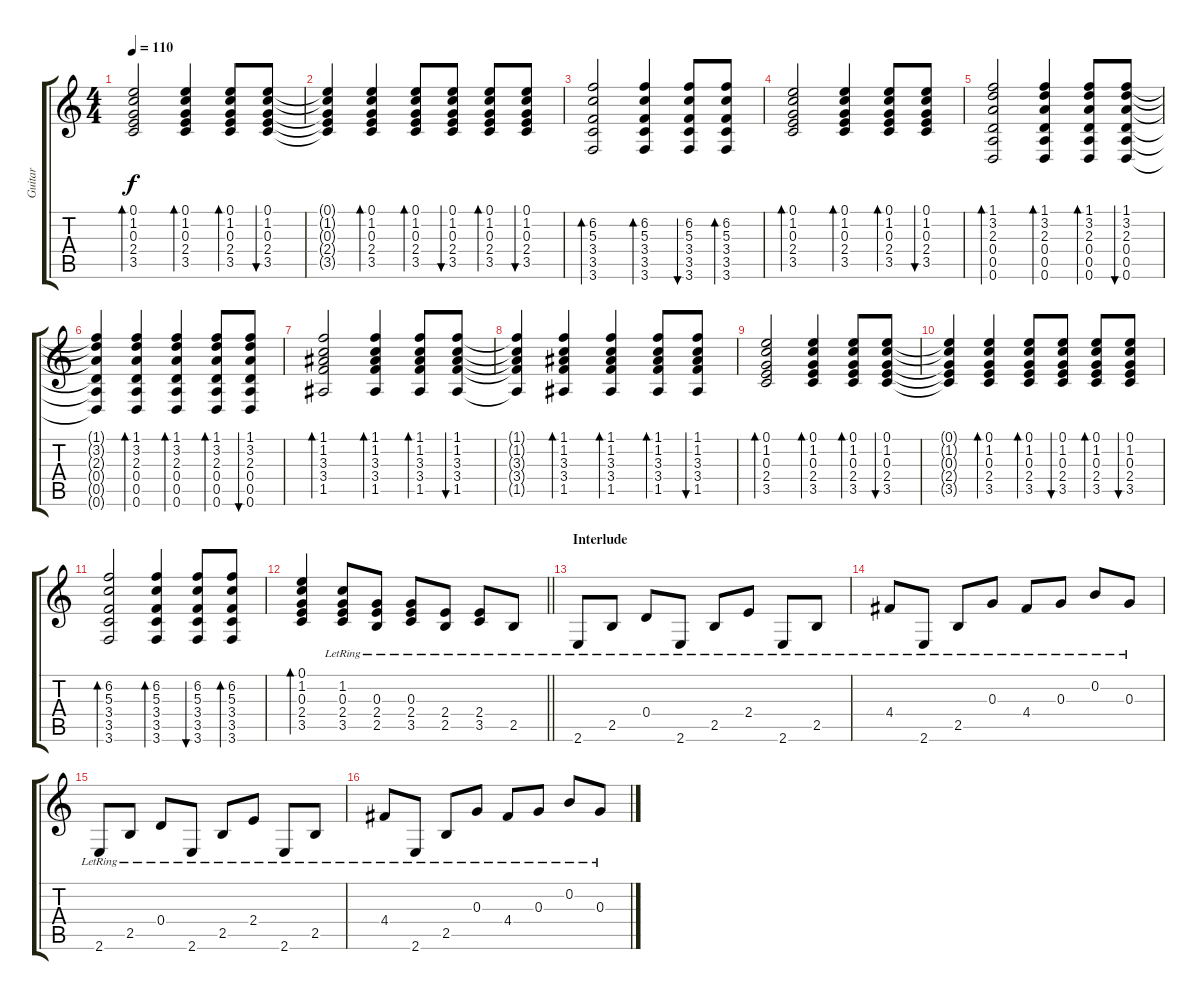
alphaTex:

\track ("Guitar" "Guitar") {instrument acousticguitarsteel}
\staff {score tabs}
\tuning (E4 B3 G3 D3 A2 D2) {hide}
\ts (4 4)
\tempo 110
\clef g2
\ks c
(0.1 1.2 0.3 2.4 3.5).2{bd 60 dy f} (0.1 1.2 0.3 2.4 3.5).4{bd 60} (0.1 1.2 0.3 2.4 3.5).8{bd 60} (0.1 1.2 0.3 2.4 3.5).8{bu 60} |
(0.1{t} 1.2{t} 0.3{t} 2.4{t} 3.5{t}).4 (0.1 1.2 0.3 2.4 3.5).4{bd 60} (0.1 1.2 0.3 2.4 3.5).8{bd 60} (0.1 1.2 0.3 2.4 3.5).8{bu 60} (0.1 1.2 0.3 2.4 3.5).8{bd 60} (0.1 1.2 0.3 2.4 3.5).8{bu 60} |
(6.2 5.3 3.4 3.5 3.6).2{bd 60} (6.2 5.3 3.4 3.5 3.6).4{bd 60} (6.2 5.3 3.4 3.5 3.6).8{bu 60} (6.2 5.3 3.4 3.5 3.6).8{bd 60} |
(0.1 1.2 0.3 2.4 3.5).2{bd 60} (0.1 1.2 0.3 2.4 3.5).4{bd 60} (0.1 1.2 0.3 2.4 3.5).8{bd 60} (0.1 1.2 0.3 2.4 3.5).8{bu 60} |
(1.1 3.2 2.3 0.4 0.5 0.6).2{bd 60} (1.1 3.2 2.3 0.4 0.5 0.6).4{bd 60} (1.1 3.2 2.3 0.4 0.5 0.6).8{bd 60} (1.1 3.2 2.3 0.4 0.5 0.6).8{bu 60} |
(1.1{t} 3.2{t} 2.3{t} 0.4{t} 0.5{t} 0.6{t}).4 (1.1 3.2 2.3 0.4 0.5 0.6).4{bd 60} (1.1 3.2 2.3 0.4 0.5 0.6).4{bd 60} (1.1 3.2 2.3 0.4 0.5 0.6).8{bd 60} (1.1 3.2 2.3 0.4 0.5 0.6).8{bu 60} |
(1.1 1.2 3.3 3.4 1.5).2{bd 60} (1.1 1.2 3.3 3.4 1.5).4{bd 60} (1.1 1.2 3.3 3.4 1.5).8{bd 60} (1.1 1.2 3.3 3.4 1.5).8{bu 60} |
(1.1{t} 1.2{t} 3.3{t} 3.4{t} 1.5{t}).4 (1.1 1.2 3.3 3.4 1.5).4{bd 60} (1.1 1.2 3.3 3.4 1.5).4{bd 60} (1.1 1.2 3.3 3.4 1.5).8{bd 60} (1.1 1.2 3.3 3.4 1.5).8{bu 60} |
(0.1 1.2 0.3 2.4 3.5).2{bd 60} (0.1 1.2 0.3 2.4 3.5).4{bd 60} (0.1 1.2 0.3 2.4 3.5).8{bd 60} (0.1 1.2 0.3 2.4 3.5).8{bu 60} |
(0.1{t} 1.2{t} 0.3{t} 2.4{t} 3.5{t}).4 (0.1 1.2 0.3 2.4 3.5).4{bd 60} (0.1 1.2 0.3 2.4 3.5).8{bd 60} (0.1 1.2 0.3 2.4 3.5).8{bu 60} (0.1 1.2 0.3 2.4 3.5).8{bd 60} (0.1 1.2 0.3 2.4 3.5).8{bu 60} |
(6.2 5.3 3.4 3.5 3.6).2{bd 60} (6.2 5.3 3.4 3.5 3.6).4{bd 60} (6.2 5.3 3.4 3.5 3.6).8{bu 60} (6.2 5.3 3.4 3.5 3.6).8{bd 60} |
\barLineRight lightlight
(0.1 1.2 0.3 2.4 3.5).4{bd 60} (1.2{lr} 0.3{lr} 2.4{lr} 3.5{lr}).8 (0.3{lr} 2.4{lr} 2.5{lr}).8 (0.3 2.4 3.5{lr}).8 (2.4 2.5{lr}).8 (2.4 3.5{lr}).8 2.5{lr}.8 |
\section ("" "Interlude")
2.6{lr}.8 2.5{lr}.8 0.4{lr}.8 2.6{lr}.8 2.5{lr}.8 2.4{lr}.8 2.6{lr}.8 2.5{lr}.8 |
4.4{lr}.8 2.6{lr}.8 2.5{lr}.8 0.3{lr}.8 4.4{lr}.8 0.3{lr}.8 0.2{lr}.8 0.3{lr}.8 |
2.6{lr}.8 2.5{lr}.8 0.4{lr}.8 2.6{lr}.8 2.5{lr}.8 2.4{lr}.8 2.6{lr}.8 2.5{lr}.8 |
4.4{lr}.8 2.6{lr}.8 2.5{lr}.8 0.3{lr}.8 4.4{lr}.8 0.3{lr}.8 0.2{lr}.8 0.3{lr}.8
